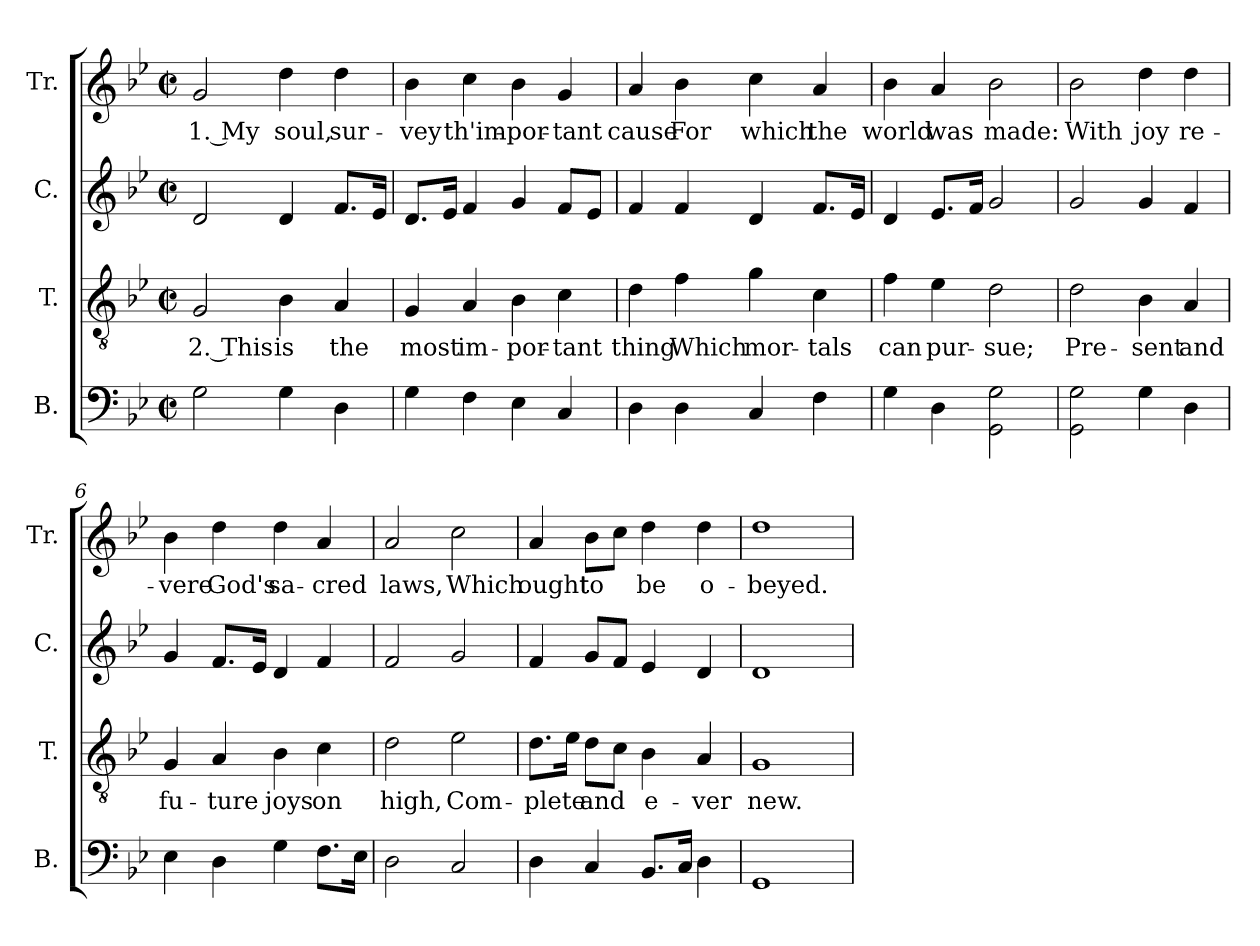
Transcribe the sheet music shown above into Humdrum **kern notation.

**kern	**kern	**text	**kern	**kern	**text
*part4	*part3	*part3	*part2	*part1	*part1
*staff4	*staff3	*staff3	*staff2	*staff1	*staff1
*I"B.	*I"T.	*	*I"C.	*I"Tr.	*
*I'B.	*I'T.	*	*I'C.	*I'Tr.	*
*clefF4	*clefGv2	*	*clefG2	*clefG2	*
*k[b-e-]	*k[b-e-]	*	*k[b-e-]	*k[b-e-]	*
*M2/2	*M2/2	*	*M2/2	*M2/2	*
*met(c|)	*met(c|)	*	*met(c|)	*met(c|)	*
*MM100	*MM100	*	*MM100	*MM100	*
=1	=1	=1	=1	=1	=1
2G\	2G/	2. This	2d/	2g/	1. My
4G\	4B-\	is	4d/	4dd\	soul,
4D\	4A/	the	8.f/L	4dd\	sur-
.	.	.	16e-/Jk	.	.
=2	=2	=2	=2	=2	=2
4G\	4G/	most	8.d/L	4b-\	-vey
.	.	.	16e-/Jk	.	.
4F\	4A/	im-	4f/	4cc\	th'im-
4E-\	4B-\	-por-	4g/	4b-\	-por-
4C/	4c\	-tant	8f/L	4g/	-tant
.	.	.	8e-/J	.	.
=3	=3	=3	=3	=3	=3
4D\	4d\	thing	4f/	4a/	cause
4D\	4f\	Which	4f/	4b-\	For
4C/	4g\	mor-	4d/	4cc\	which
4F\	4c\	-tals	8.f/L	4a/	the
.	.	.	16e-/Jk	.	.
=4	=4	=4	=4	=4	=4
4G\	4f\	can	4d/	4b-\	world
4D\	4e-\	pur-	8.e-/L	4a/	was
.	.	.	16f/Jk	.	.
2GG\ 2G\	2d\	-sue;	2g/	2b-\	made:
=5	=5	=5	=5	=5	=5
2GG\ 2G\	2d\	Pre-	2g/	2b-\	With
4G\	4B-\	-sent	4g/	4dd\	joy
4D\	4A/	and	4f/	4dd\	re-
=6	=6	=6	=6	=6	=6
4E-\	4G/	fu-	4g/	4b-\	-vere
4D\	4A/	-ture	8.f/L	4dd\	God's
.	.	.	16e-/Jk	.	.
4G\	4B-\	joys	4d/	4dd\	sa-
8.F\L	4c\	on	4f/	4a/	-cred
16E-\Jk	.	.	.	.	.
!!LO:LB:g=z
=7	=7	=7	=7	=7	=7
2D\	2d\	high,	2f/	2a/	laws,
2C/	2e-\	Com-	2g/	2cc\	Which
=8	=8	=8	=8	=8	=8
4D\	8.d\L	-plete	4f/	4a/	ought
.	16e-\Jk	.	.	.	.
4C/	8d\L	and	8g/L	8b-\L	to
.	8c\J	.	8f/J	8cc\J	.
8.BB-/L	4B-\	e-	4e-/	4dd\	be
16C/Jk	.	.	.	.	.
4D\	4A/	-ver	4d/	4dd\	o-
=9	=9	=9	=9	=9	=9
1GG	1G	new.	1d	1dd	-beyed.
=	=	=	=	=	=
*-	*-	*-	*-	*-	*-
